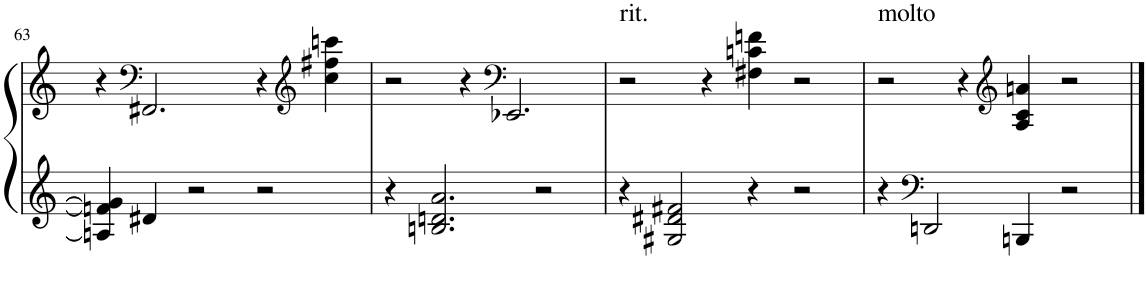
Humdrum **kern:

**kern	**kern
*part1	*part1
*staff2	*staff1
*I"Piano	*
*I'Pno.	*
!!LO:PB:g=z
*clefG2	*clefG2
*k[]	*k[]
*M3/2	*M3/2
=63	=63
4An/] 4fn/] 4g#/]	4r
*	*clefF4
4d#X/	2.FF#X/
2r	.
2r	4r
*	*clefG2
.	4cc\ 4ff#X\ 4cccn\
=64	=64
4r	2r
2.Bn/ 2.dn/ 2.a/	.
.	4r
*	*clefF4
.	2.EE-X/
2r	.
=65	=65
!	!LO:TX:a:t=rit.
4r	2r
2G#X/ 2d#X/ 2f#X/	.
.	4r
4r	4F#X\ 4cn\ 4fn\
2r	2r
=66	=66
!	!LO:TX:a:t=molto
4r	2r
*clefF4	*
2DDn/	.
.	4r
*	*clefG2
4BBBn/	4A/ 4c/ 4an/
2r	2r
==	==
*-	*-
